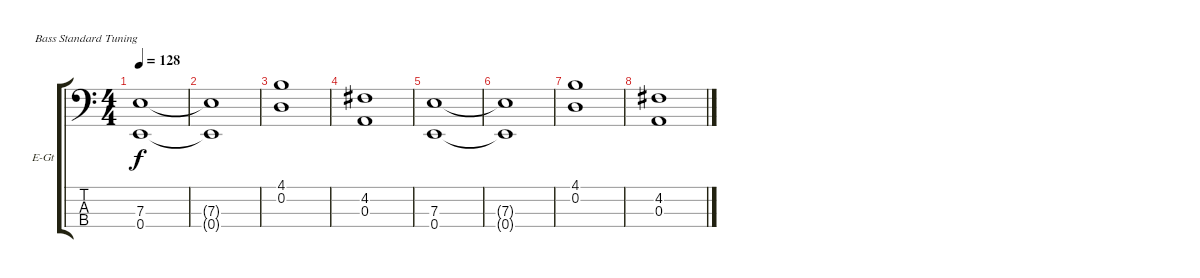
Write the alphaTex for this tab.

\defaultSystemsLayout 4
\bracketExtendMode groupsimilarinstruments
\firstSystemTrackNameOrientation horizontal
\otherSystemsTrackNameOrientation horizontal
\track ("Cliff Burton (Dist.Bass-2)" "E-Gt") {instrument electricbassfinger}
\staff {score tabs}
\tuning (G2 D2 A1 E1)
\ts (4 4)
\tempo 128
\clef f4
\ks c
(0.4 7.3).1{dy f} |
(0.4{t} 7.3{t}).1 |
(0.2 4.1).1 |
(0.3 4.2).1 |
(0.4 7.3).1 |
(0.4{t} 7.3{t}).1 |
(0.2 4.1).1 |
(0.3 4.2).1
